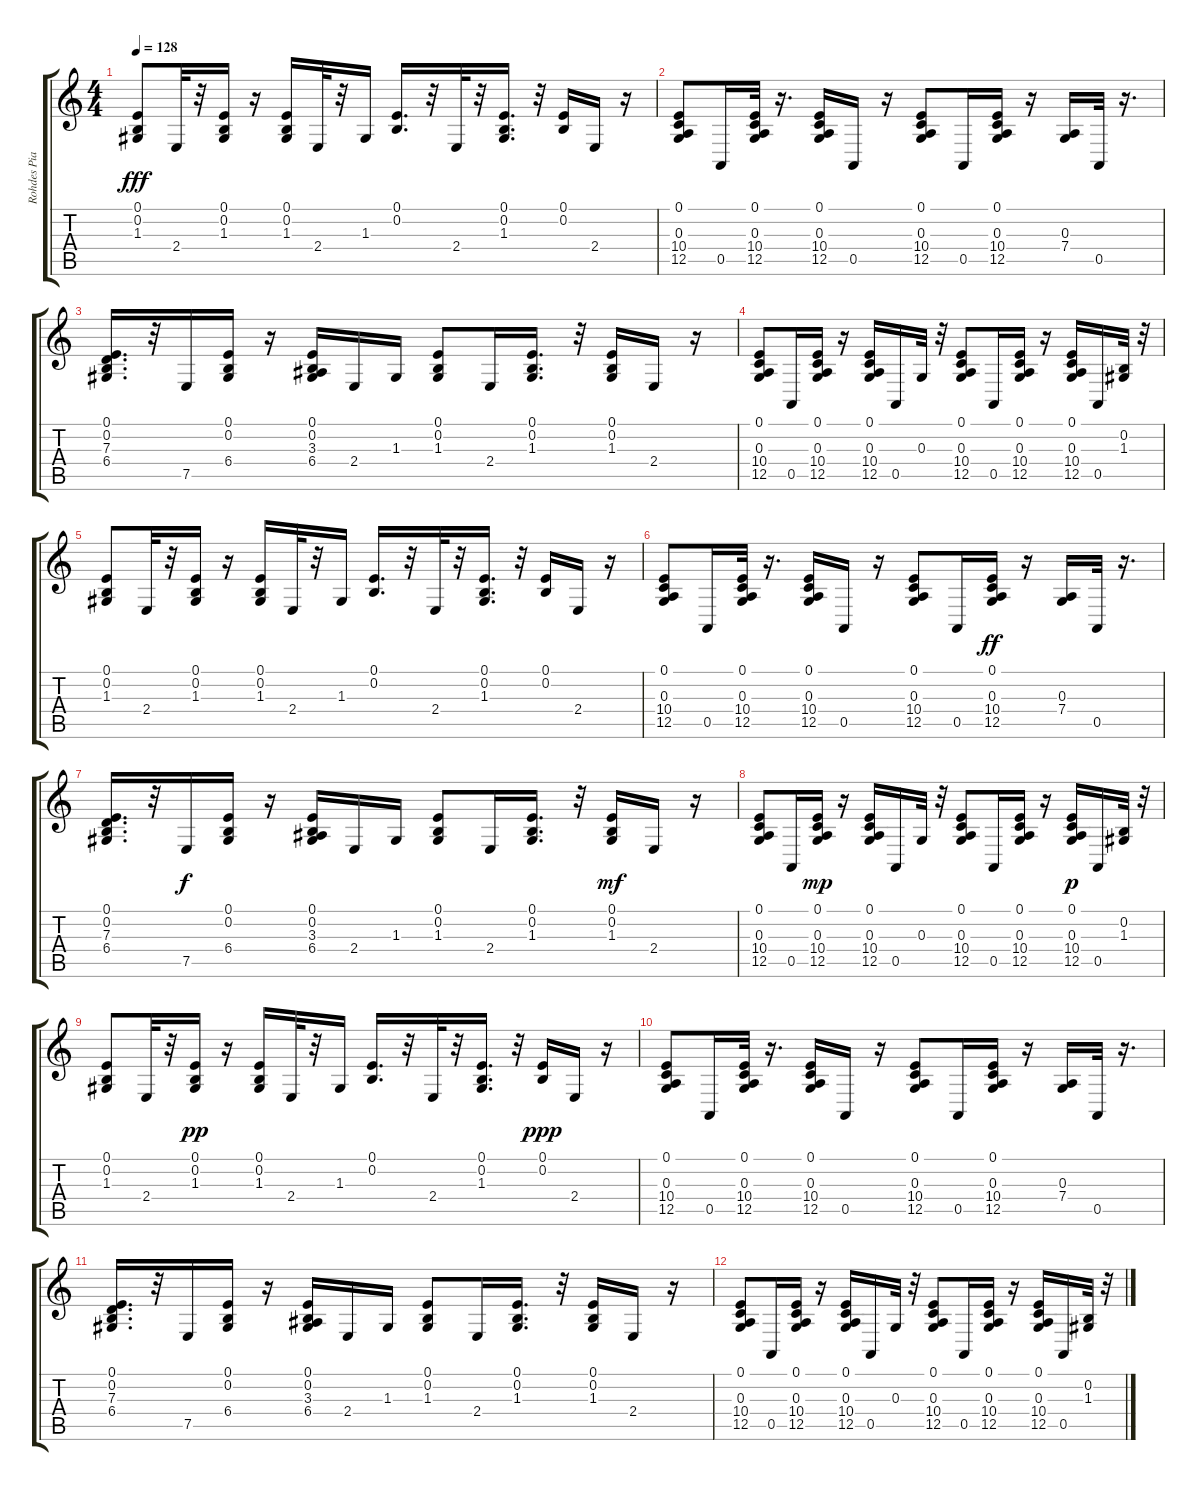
\track ("Rohdes Piano" "Rohdes Pia") {instrument electricpiano1}
\staff {score tabs}
\tuning (E4 B3 G3 D3 A2 E2) {hide}
\ts (4 4)
\tempo 128
\clef g2
\ks c
(0.1 0.2 1.3).8{dy fff} 2.4.32 r.32 (0.1 0.2 1.3).16 r.16 (0.1 0.2 1.3).16 2.4.32 r.32 1.3.16 (0.1 0.2).16{d} r.32 2.4.32 r.32 (0.1 0.2 1.3).16{d} r.32 (0.1 0.2).16 2.4.16 r.16 |
(0.1 0.3 10.4 12.5).8 0.5.16 (0.1 0.3 10.4 12.5).32 r.16{d} (0.1 0.3 10.4 12.5).16 0.5.16 r.16 (0.1 0.3 10.4 12.5).8 0.5.16 (0.1 0.3 10.4 12.5).16 r.16 (0.3 7.4).16 0.5.32 r.16{d} |
(0.1 0.2 7.3 6.4).16{d} r.32 7.5.16 (0.1 0.2 6.4).16 r.16 (0.1 0.2 3.3 6.4).16 2.4.16 1.3.16 (0.1 0.2 1.3).8 2.4.16 (0.1 0.2 1.3).16{d} r.32 (0.1 0.2 1.3).16 2.4.16 r.16 |
(0.1 0.3 10.4 12.5).8 0.5.16 (0.1 0.3 10.4 12.5).16 r.16 (0.1 0.3 10.4 12.5).16 0.5.16 0.3.32 r.32 (0.1 0.3 10.4 12.5).8 0.5.16 (0.1 0.3 10.4 12.5).16 r.16 (0.1 0.3 10.4 12.5).16 0.5.16 (0.2 1.3).32 r.32 |
(0.1 0.2 1.3).8 2.4.32 r.32 (0.1 0.2 1.3).16 r.16 (0.1 0.2 1.3).16 2.4.32 r.32 1.3.16 (0.1 0.2).16{d} r.32 2.4.32 r.32 (0.1 0.2 1.3).16{d} r.32 (0.1 0.2).16 2.4.16 r.16 |
(0.1 0.3 10.4 12.5).8 0.5.16 (0.1 0.3 10.4 12.5).32 r.16{d} (0.1 0.3 10.4 12.5).16 0.5.16 r.16 (0.1 0.3 10.4 12.5).8 0.5.16 (0.1 0.3 10.4 12.5).16{dy ff} r.16 (0.3 7.4).16 0.5.32 r.16{d} |
(0.1 0.2 7.3 6.4).16{d} r.32 7.5.16{dy f} (0.1 0.2 6.4).16 r.16 (0.1 0.2 3.3 6.4).16 2.4.16 1.3.16 (0.1 0.2 1.3).8 2.4.16 (0.1 0.2 1.3).16{d} r.32 (0.1 0.2 1.3).16{dy mf} 2.4.16 r.16 |
(0.1 0.3 10.4 12.5).8 0.5.16 (0.1 0.3 10.4 12.5).16{dy mp} r.16 (0.1 0.3 10.4 12.5).16 0.5.16 0.3.32 r.32 (0.1 0.3 10.4 12.5).8 0.5.16 (0.1 0.3 10.4 12.5).16 r.16 (0.1 0.3 10.4 12.5).16{dy p} 0.5.16 (0.2 1.3).32 r.32 |
(0.1 0.2 1.3).8 2.4.32 r.32 (0.1 0.2 1.3).16{dy pp} r.16 (0.1 0.2 1.3).16 2.4.32 r.32 1.3.16 (0.1 0.2).16{d} r.32 2.4.32 r.32 (0.1 0.2 1.3).16{d} r.32 (0.1 0.2).16{dy ppp} 2.4.16 r.16 |
(0.1 0.3 10.4 12.5).8 0.5.16 (0.1 0.3 10.4 12.5).32 r.16{d} (0.1 0.3 10.4 12.5).16 0.5.16 r.16 (0.1 0.3 10.4 12.5).8 0.5.16 (0.1 0.3 10.4 12.5).16 r.16 (0.3 7.4).16 0.5.32 r.16{d} |
(0.1 0.2 7.3 6.4).16{d} r.32 7.5.16 (0.1 0.2 6.4).16 r.16 (0.1 0.2 3.3 6.4).16 2.4.16 1.3.16 (0.1 0.2 1.3).8 2.4.16 (0.1 0.2 1.3).16{d} r.32 (0.1 0.2 1.3).16 2.4.16 r.16 |
(0.1 0.3 10.4 12.5).8 0.5.16 (0.1 0.3 10.4 12.5).16 r.16 (0.1 0.3 10.4 12.5).16 0.5.16 0.3.32 r.32 (0.1 0.3 10.4 12.5).8 0.5.16 (0.1 0.3 10.4 12.5).16 r.16 (0.1 0.3 10.4 12.5).16 0.5.16 (0.2 1.3).32 r.32
